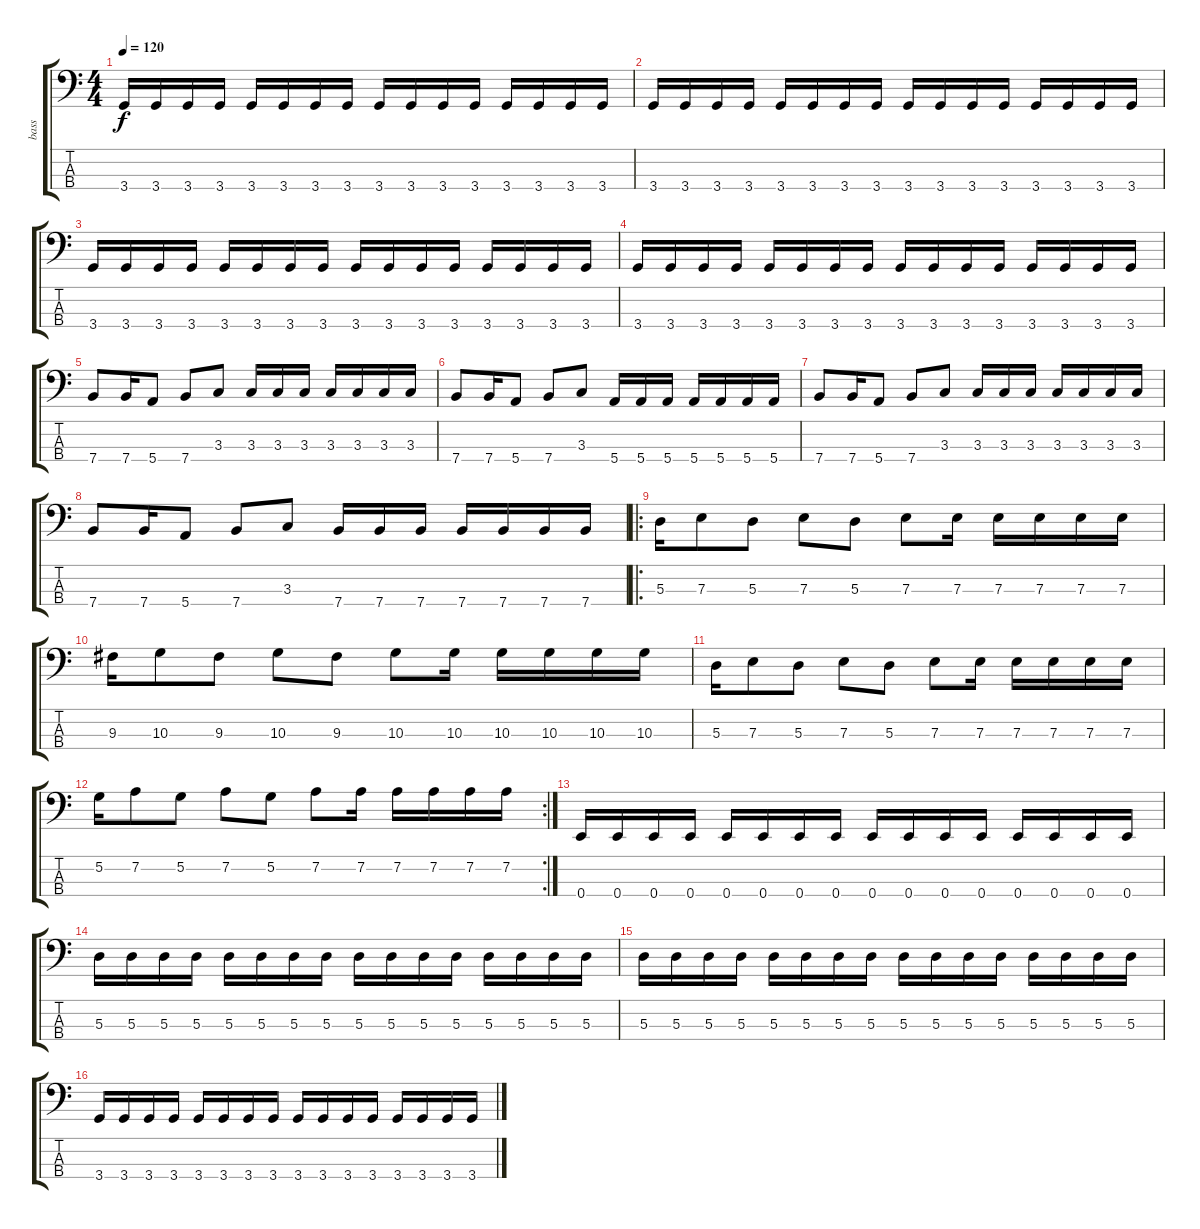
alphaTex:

\track ("bass" "bass") {instrument electricbasspick}
\staff {score tabs}
\tuning (G2 D2 A1 E1) {hide}
\ts (4 4)
\tempo 120
\clef f4
\ks c
3.4.16{dy f} 3.4.16 3.4.16 3.4.16 3.4.16 3.4.16 3.4.16 3.4.16 3.4.16 3.4.16 3.4.16 3.4.16 3.4.16 3.4.16 3.4.16 3.4.16 |
3.4.16 3.4.16 3.4.16 3.4.16 3.4.16 3.4.16 3.4.16 3.4.16 3.4.16 3.4.16 3.4.16 3.4.16 3.4.16 3.4.16 3.4.16 3.4.16 |
3.4.16 3.4.16 3.4.16 3.4.16 3.4.16 3.4.16 3.4.16 3.4.16 3.4.16 3.4.16 3.4.16 3.4.16 3.4.16 3.4.16 3.4.16 3.4.16 |
3.4.16 3.4.16 3.4.16 3.4.16 3.4.16 3.4.16 3.4.16 3.4.16 3.4.16 3.4.16 3.4.16 3.4.16 3.4.16 3.4.16 3.4.16 3.4.16 |
7.4.8 7.4.16 5.4.8 7.4.8 3.3.8 3.3.16 3.3.16 3.3.16 3.3.16 3.3.16 3.3.16 3.3.16 |
7.4.8 7.4.16 5.4.8 7.4.8 3.3.8 5.4.16 5.4.16 5.4.16 5.4.16 5.4.16 5.4.16 5.4.16 |
7.4.8 7.4.16 5.4.8 7.4.8 3.3.8 3.3.16 3.3.16 3.3.16 3.3.16 3.3.16 3.3.16 3.3.16 |
7.4.8 7.4.16 5.4.8 7.4.8 3.3.8 7.4.16 7.4.16 7.4.16 7.4.16 7.4.16 7.4.16 7.4.16 |
\ro
5.3.16 7.3.8 5.3.8 7.3.8 5.3.8 7.3.8 7.3.16 7.3.16 7.3.16 7.3.16 7.3.16 |
9.3.16 10.3.8 9.3.8 10.3.8 9.3.8 10.3.8 10.3.16 10.3.16 10.3.16 10.3.16 10.3.16 |
5.3.16 7.3.8 5.3.8 7.3.8 5.3.8 7.3.8 7.3.16 7.3.16 7.3.16 7.3.16 7.3.16 |
\rc 2
5.2.16 7.2.8 5.2.8 7.2.8 5.2.8 7.2.8 7.2.16 7.2.16 7.2.16 7.2.16 7.2.16 |
0.4.16 0.4.16 0.4.16 0.4.16 0.4.16 0.4.16 0.4.16 0.4.16 0.4.16 0.4.16 0.4.16 0.4.16 0.4.16 0.4.16 0.4.16 0.4.16 |
5.3.16 5.3.16 5.3.16 5.3.16 5.3.16 5.3.16 5.3.16 5.3.16 5.3.16 5.3.16 5.3.16 5.3.16 5.3.16 5.3.16 5.3.16 5.3.16 |
5.3.16 5.3.16 5.3.16 5.3.16 5.3.16 5.3.16 5.3.16 5.3.16 5.3.16 5.3.16 5.3.16 5.3.16 5.3.16 5.3.16 5.3.16 5.3.16 |
3.4.16 3.4.16 3.4.16 3.4.16 3.4.16 3.4.16 3.4.16 3.4.16 3.4.16 3.4.16 3.4.16 3.4.16 3.4.16 3.4.16 3.4.16 3.4.16
